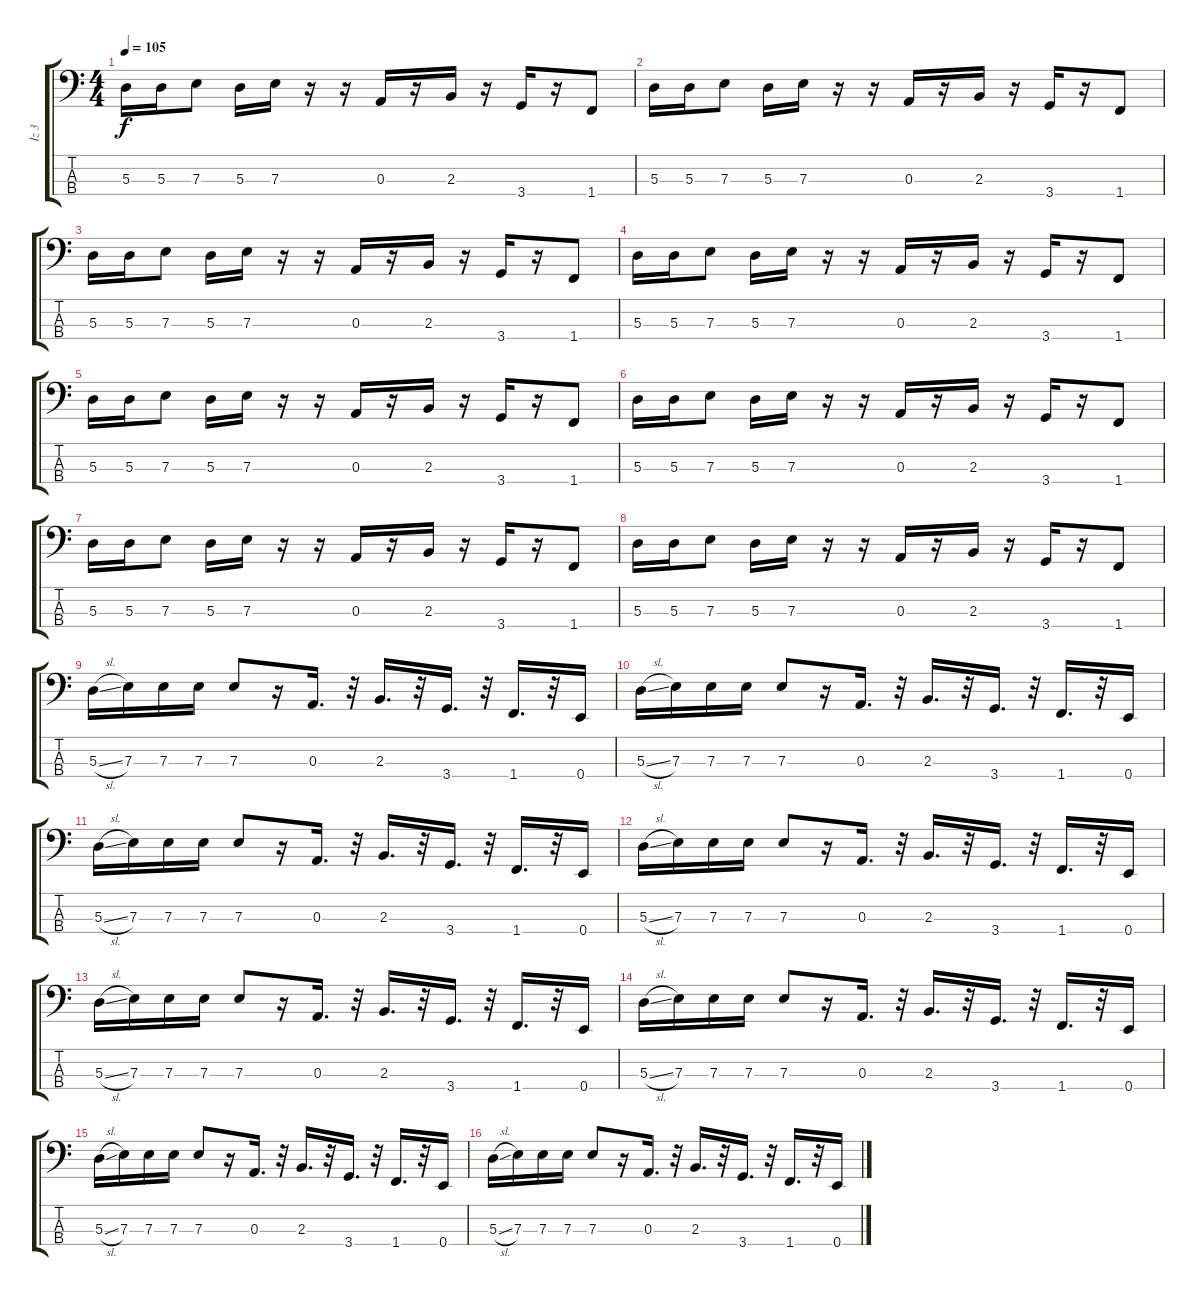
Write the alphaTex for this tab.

\track ("İz 3" "İz 3") {instrument electricbassfinger}
\staff {score tabs}
\tuning (G2 D2 A1 E1) {hide}
\ts (4 4)
\tempo 105
\clef f4
\ks c
5.3.16{dy f volume 0 instrument synthbass1} 5.3.16 7.3.8 5.3.16 7.3.16 r.16{volume 8} r.16 0.3.16 r.16 2.3.16 r.16 3.4.16 r.16 1.4.8 |
5.3.16 5.3.16 7.3.8 5.3.16 7.3.16 r.16 r.16 0.3.16 r.16 2.3.16 r.16 3.4.16 r.16 1.4.8 |
5.3.16 5.3.16 7.3.8 5.3.16 7.3.16 r.16 r.16 0.3.16 r.16 2.3.16 r.16 3.4.16 r.16 1.4.8 |
5.3.16 5.3.16 7.3.8 5.3.16 7.3.16 r.16 r.16 0.3.16 r.16 2.3.16 r.16 3.4.16 r.16 1.4.8 |
5.3.16 5.3.16 7.3.8 5.3.16 7.3.16 r.16 r.16 0.3.16 r.16 2.3.16 r.16 3.4.16 r.16 1.4.8 |
5.3.16 5.3.16 7.3.8 5.3.16 7.3.16 r.16 r.16 0.3.16 r.16 2.3.16 r.16 3.4.16 r.16 1.4.8 |
5.3.16{volume 16} 5.3.16 7.3.8 5.3.16 7.3.16 r.16 r.16 0.3.16 r.16 2.3.16 r.16 3.4.16 r.16 1.4.8 |
5.3.16 5.3.16 7.3.8 5.3.16 7.3.16 r.16 r.16 0.3.16 r.16 2.3.16 r.16 3.4.16 r.16 1.4.8 |
5.3{sl}.16{instrument electricbassfinger} 7.3.16 7.3.16 7.3.16 7.3.8 r.16 0.3.16{d} r.32 2.3.16{d} r.32 3.4.16{d} r.32 1.4.16{d} r.32 0.4.16 |
5.3{sl}.16 7.3.16 7.3.16 7.3.16 7.3.8 r.16 0.3.16{d} r.32 2.3.16{d} r.32 3.4.16{d} r.32 1.4.16{d} r.32 0.4.16 |
5.3{sl}.16 7.3.16 7.3.16 7.3.16 7.3.8 r.16 0.3.16{d} r.32 2.3.16{d} r.32 3.4.16{d} r.32 1.4.16{d} r.32 0.4.16 |
5.3{sl}.16 7.3.16 7.3.16 7.3.16 7.3.8 r.16 0.3.16{d} r.32 2.3.16{d} r.32 3.4.16{d} r.32 1.4.16{d} r.32 0.4.16 |
5.3{sl}.16 7.3.16 7.3.16 7.3.16 7.3.8 r.16 0.3.16{d} r.32 2.3.16{d} r.32 3.4.16{d} r.32 1.4.16{d} r.32 0.4.16 |
5.3{sl}.16 7.3.16 7.3.16 7.3.16 7.3.8 r.16 0.3.16{d} r.32 2.3.16{d} r.32 3.4.16{d} r.32 1.4.16{d} r.32 0.4.16 |
5.3{sl}.16 7.3.16 7.3.16 7.3.16 7.3.8 r.16 0.3.16{d} r.32 2.3.16{d} r.32 3.4.16{d} r.32 1.4.16{d} r.32 0.4.16 |
5.3{sl}.16 7.3.16 7.3.16 7.3.16 7.3.8 r.16 0.3.16{d} r.32 2.3.16{d} r.32 3.4.16{d} r.32 1.4.16{d} r.32 0.4.16
